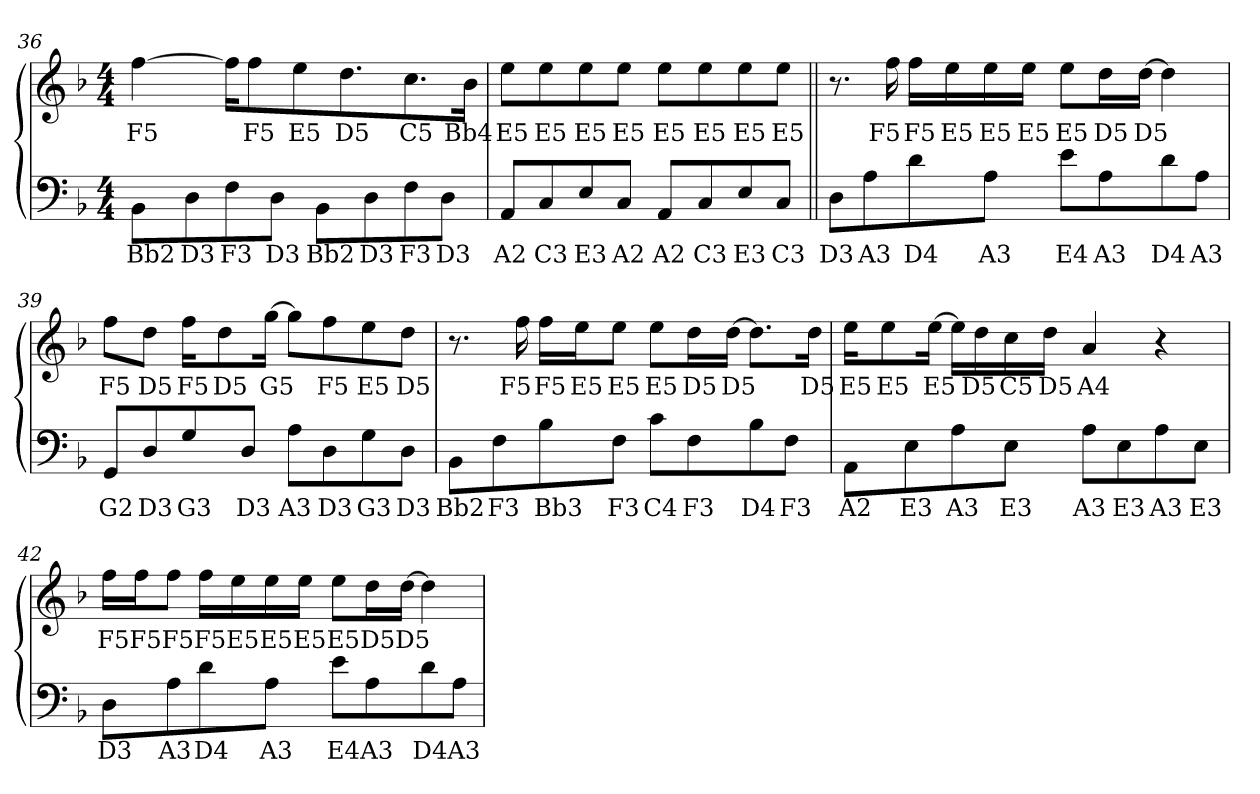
**kern	**text	**kern	**text
*part2	*part2	*part1	*part1
*staff2	*staff2	*staff1	*staff1
!!LO:LB:g=z
*clefF4	*	*clefG2	*
*k[b-]	*	*k[b-]	*
*F:	*	*F:	*
*M4/4	*	*M4/4	*
=36	=36	=36	=36
!	!LO:LY:b:color=#000000	!	!
!	!	!	!LO:LY:b:color=#000000
8BB-i\L	Bb2	[>4ffi\	F5
!	!LO:LY:b:color=#000000	!	!
8Di\	D3	.	.
!	!LO:LY:b:color=#000000	!	!
8Fi\	F3	16ffi\KL]	.
!	!	!	!LO:LY:b:color=#000000
.	.	8ffi\	F5
!	!LO:LY:b:color=#000000	!	!
8Di\J	D3	.	.
!	!	!	!LO:LY:b:color=#000000
.	.	8eei\	E5
!	!LO:LY:b:color=#000000	!	!
8BB-i\L	Bb2	.	.
!	!	!	!LO:LY:b:color=#000000
.	.	8.ddi\	D5
!	!LO:LY:b:color=#000000	!	!
8Di\	D3	.	.
!	!LO:LY:b:color=#000000	!	!
!	!	!	!LO:LY:b:color=#000000
8Fi\	F3	8.cci\	C5
!	!LO:LY:b:color=#000000	!	!
8Di\J	D3	.	.
!	!	!	!LO:LY:b:color=#000000
.	.	16b-i\Jk	Bb4
=37	=37	=37	=37
!	!LO:LY:b:color=#000000	!	!
!	!	!	!LO:LY:b:color=#000000
8AAi/L	A2	8eei\L	E5
!	!LO:LY:b:color=#000000	!	!
!	!	!	!LO:LY:b:color=#000000
8Ci/	C3	8eei\	E5
!	!LO:LY:b:color=#000000	!	!
!	!	!	!LO:LY:b:color=#000000
8Ei/	E3	8eei\	E5
!	!LO:LY:b:color=#000000	!	!
!	!	!	!LO:LY:b:color=#000000
8Ci/J	A2	8eei\J	E5
!	!LO:LY:b:color=#000000	!	!
!	!	!	!LO:LY:b:color=#000000
8AAi/L	A2	8eei\L	E5
!	!LO:LY:b:color=#000000	!	!
!	!	!	!LO:LY:b:color=#000000
8Ci/	C3	8eei\	E5
!	!LO:LY:b:color=#000000	!	!
!	!	!	!LO:LY:b:color=#000000
8Ei/	E3	8eei\	E5
!	!LO:LY:b:color=#000000	!	!
!	!	!	!LO:LY:b:color=#000000
8Ci/J	C3	8eei\J	E5
=38||	=38||	=38||	=38||
!	!LO:LY:b:color=#000000	!	!
8Di\L	D3	8.r	.
!	!LO:LY:b:color=#000000	!	!
8Ai\	A3	.	.
!	!	!	!LO:LY:b:color=#000000
.	.	16ffi\	F5
!	!LO:LY:b:color=#000000	!	!
!	!	!	!LO:LY:b:color=#000000
8di\	D4	16ffi\LL	F5
!	!	!	!LO:LY:b:color=#000000
.	.	16eei\	E5
!	!LO:LY:b:color=#000000	!	!
!	!	!	!LO:LY:b:color=#000000
8Ai\J	A3	16eei\	E5
!	!	!	!LO:LY:b:color=#000000
.	.	16eei\JJ	E5
!	!LO:LY:b:color=#000000	!	!
!	!	!	!LO:LY:b:color=#000000
8ei\L	E4	8eei\L	E5
!	!LO:LY:b:color=#000000	!	!
!	!	!	!LO:LY:b:color=#000000
8Ai\	A3	16ddi\L	D5
!	!	!	!LO:LY:b:color=#000000
.	.	[>16ddi\JJ	D5
!	!LO:LY:b:color=#000000	!	!
8di\	D4	4ddi\]	.
!	!LO:LY:b:color=#000000	!	!
8Ai\J	A3	.	.
!!LO:LB:g=z
=39	=39	=39	=39
!	!LO:LY:b:color=#000000	!	!
!	!	!	!LO:LY:b:color=#000000
8GGi/L	G2	8ffi\L	F5
!	!LO:LY:b:color=#000000	!	!
!	!	!	!LO:LY:b:color=#000000
8Di/	D3	8ddi\J	D5
!	!LO:LY:b:color=#000000	!	!
!	!	!	!LO:LY:b:color=#000000
8Gi/	G3	16ffi\KL	F5
!	!	!	!LO:LY:b:color=#000000
.	.	8ddi\	D5
!	!LO:LY:b:color=#000000	!	!
8Di/J	D3	.	.
!	!	!	!LO:LY:b:color=#000000
.	.	[>16ggi\Jk	G5
!	!LO:LY:b:color=#000000	!	!
8Ai\L	A3	8ggi\L]	.
!	!LO:LY:b:color=#000000	!	!
!	!	!	!LO:LY:b:color=#000000
8Di\	D3	8ffi\	F5
!	!LO:LY:b:color=#000000	!	!
!	!	!	!LO:LY:b:color=#000000
8Gi\	G3	8eei\	E5
!	!LO:LY:b:color=#000000	!	!
!	!	!	!LO:LY:b:color=#000000
8Di\J	D3	8ddi\J	D5
=40	=40	=40	=40
!	!LO:LY:b:color=#000000	!	!
8BB-i\L	Bb2	8.r	.
!	!LO:LY:b:color=#000000	!	!
8Fi\	F3	.	.
!	!	!	!LO:LY:b:color=#000000
.	.	16ffi\	F5
!	!LO:LY:b:color=#000000	!	!
!	!	!	!LO:LY:b:color=#000000
8B-i\	Bb3	16ffi\LL	F5
!	!	!	!LO:LY:b:color=#000000
.	.	16eei\J	E5
!	!LO:LY:b:color=#000000	!	!
!	!	!	!LO:LY:b:color=#000000
8Fi\J	F3	8eei\J	E5
!	!LO:LY:b:color=#000000	!	!
!	!	!	!LO:LY:b:color=#000000
8ci\L	C4	8eei\L	E5
!	!LO:LY:b:color=#000000	!	!
!	!	!	!LO:LY:b:color=#000000
8Fi\	F3	16ddi\L	D5
!	!	!	!LO:LY:b:color=#000000
.	.	[>16ddi\JJ	D5
!	!LO:LY:b:color=#000000	!	!
8B-i\	D4	8.ddi\L]	.
!	!LO:LY:b:color=#000000	!	!
8Fi\J	F3	.	.
!	!	!	!LO:LY:b:color=#000000
.	.	16ddi\Jk	D5
=41	=41	=41	=41
!	!LO:LY:b:color=#000000	!	!
!	!	!	!LO:LY:b:color=#000000
8AAi\L	A2	16eei\KL	E5
!	!	!	!LO:LY:b:color=#000000
.	.	8eei\	E5
!	!LO:LY:b:color=#000000	!	!
8Ei\	E3	.	.
!	!	!	!LO:LY:b:color=#000000
.	.	[>16eei\Jk	E5
!	!LO:LY:b:color=#000000	!	!
8Ai\	A3	16eei\LL]	.
!	!	!	!LO:LY:b:color=#000000
.	.	16ddi\	D5
!	!LO:LY:b:color=#000000	!	!
!	!	!	!LO:LY:b:color=#000000
8Ei\J	E3	16cci\	C5
!	!	!	!LO:LY:b:color=#000000
.	.	16ddi\JJ	D5
!	!LO:LY:b:color=#000000	!	!
!	!	!	!LO:LY:b:color=#000000
8Ai\L	A3	4ai/	A4
!	!LO:LY:b:color=#000000	!	!
8Ei\	E3	.	.
!	!LO:LY:b:color=#000000	!	!
8Ai\	A3	4r	.
!	!LO:LY:b:color=#000000	!	!
8Ei\J	E3	.	.
!!LO:LB:g=z
=42	=42	=42	=42
!	!LO:LY:b:color=#000000	!	!
!	!	!	!LO:LY:b:color=#000000
8Di\L	D3	16ffi\LL	F5
!	!	!	!LO:LY:b:color=#000000
.	.	16ffi\J	F5
!	!LO:LY:b:color=#000000	!	!
!	!	!	!LO:LY:b:color=#000000
8Ai\	A3	8ffi\J	F5
!	!LO:LY:b:color=#000000	!	!
!	!	!	!LO:LY:b:color=#000000
8di\	D4	16ffi\LL	F5
!	!	!	!LO:LY:b:color=#000000
.	.	16eei\	E5
!	!LO:LY:b:color=#000000	!	!
!	!	!	!LO:LY:b:color=#000000
8Ai\J	A3	16eei\	E5
!	!	!	!LO:LY:b:color=#000000
.	.	16eei\JJ	E5
!	!LO:LY:b:color=#000000	!	!
!	!	!	!LO:LY:b:color=#000000
8ei\L	E4	8eei\L	E5
!	!LO:LY:b:color=#000000	!	!
!	!	!	!LO:LY:b:color=#000000
8Ai\	A3	16ddi\L	D5
!	!	!	!LO:LY:b:color=#000000
.	.	[>16ddi\JJ	D5
!	!LO:LY:b:color=#000000	!	!
8di\	D4	4ddi\]	.
!	!LO:LY:b:color=#000000	!	!
8Ai\J	A3	.	.
=	=	=	=
*-	*-	*-	*-
